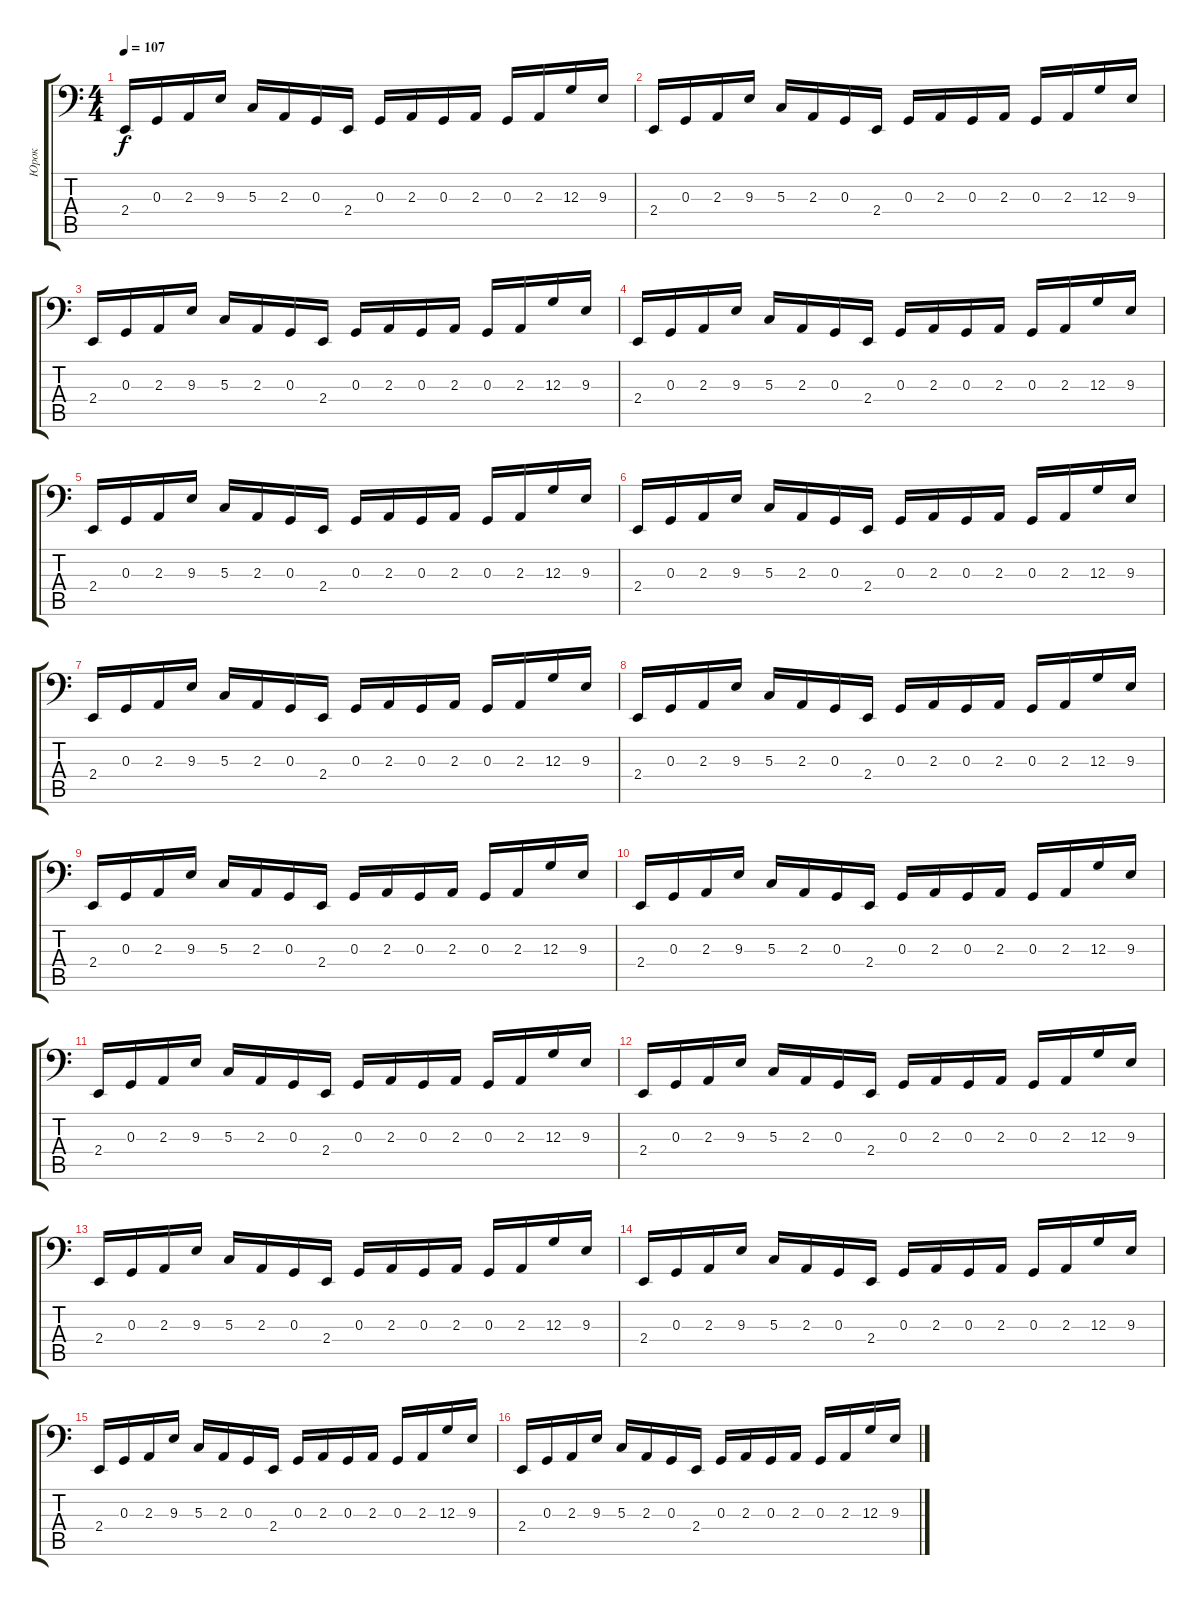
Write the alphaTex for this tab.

\track ("Юрок" "Юрок") {instrument synthbrass1}
\staff {score tabs}
\tuning (E4 B3 G2 D2 A1 E1) {hide}
\ts (4 4)
\tempo 107
\clef f4
\ks c
2.4.16{dy f} 0.3.16 2.3.16 9.3.16 5.3.16 2.3.16 0.3.16 2.4.16 0.3.16 2.3.16 0.3.16 2.3.16 0.3.16 2.3.16 12.3.16 9.3.16 |
2.4.16 0.3.16 2.3.16 9.3.16 5.3.16 2.3.16 0.3.16 2.4.16 0.3.16 2.3.16 0.3.16 2.3.16 0.3.16 2.3.16 12.3.16 9.3.16 |
2.4.16 0.3.16 2.3.16 9.3.16 5.3.16 2.3.16 0.3.16 2.4.16 0.3.16 2.3.16 0.3.16 2.3.16 0.3.16 2.3.16 12.3.16 9.3.16 |
2.4.16 0.3.16 2.3.16 9.3.16 5.3.16 2.3.16 0.3.16 2.4.16 0.3.16 2.3.16 0.3.16 2.3.16 0.3.16 2.3.16 12.3.16 9.3.16 |
2.4.16 0.3.16 2.3.16 9.3.16 5.3.16 2.3.16 0.3.16 2.4.16 0.3.16 2.3.16 0.3.16 2.3.16 0.3.16 2.3.16 12.3.16 9.3.16 |
2.4.16 0.3.16 2.3.16 9.3.16 5.3.16 2.3.16 0.3.16 2.4.16 0.3.16 2.3.16 0.3.16 2.3.16 0.3.16 2.3.16 12.3.16 9.3.16 |
2.4.16 0.3.16 2.3.16 9.3.16 5.3.16 2.3.16 0.3.16 2.4.16 0.3.16 2.3.16 0.3.16 2.3.16 0.3.16 2.3.16 12.3.16 9.3.16 |
2.4.16 0.3.16 2.3.16 9.3.16 5.3.16 2.3.16 0.3.16 2.4.16 0.3.16 2.3.16 0.3.16 2.3.16 0.3.16 2.3.16 12.3.16 9.3.16 |
2.4.16 0.3.16 2.3.16 9.3.16 5.3.16 2.3.16 0.3.16 2.4.16 0.3.16 2.3.16 0.3.16 2.3.16 0.3.16 2.3.16 12.3.16 9.3.16 |
2.4.16 0.3.16 2.3.16 9.3.16 5.3.16 2.3.16 0.3.16 2.4.16 0.3.16 2.3.16 0.3.16 2.3.16 0.3.16 2.3.16 12.3.16 9.3.16 |
2.4.16 0.3.16 2.3.16 9.3.16 5.3.16 2.3.16 0.3.16 2.4.16 0.3.16 2.3.16 0.3.16 2.3.16 0.3.16 2.3.16 12.3.16 9.3.16 |
2.4.16 0.3.16 2.3.16 9.3.16 5.3.16 2.3.16 0.3.16 2.4.16 0.3.16 2.3.16 0.3.16 2.3.16 0.3.16 2.3.16 12.3.16 9.3.16 |
2.4.16 0.3.16 2.3.16 9.3.16 5.3.16 2.3.16 0.3.16 2.4.16 0.3.16 2.3.16 0.3.16 2.3.16 0.3.16 2.3.16 12.3.16 9.3.16 |
2.4.16 0.3.16 2.3.16 9.3.16 5.3.16 2.3.16 0.3.16 2.4.16 0.3.16 2.3.16 0.3.16 2.3.16 0.3.16 2.3.16 12.3.16 9.3.16 |
2.4.16 0.3.16 2.3.16 9.3.16 5.3.16 2.3.16 0.3.16 2.4.16 0.3.16 2.3.16 0.3.16 2.3.16 0.3.16 2.3.16 12.3.16 9.3.16 |
2.4.16 0.3.16 2.3.16 9.3.16 5.3.16 2.3.16 0.3.16 2.4.16 0.3.16 2.3.16 0.3.16 2.3.16 0.3.16 2.3.16 12.3.16 9.3.16
